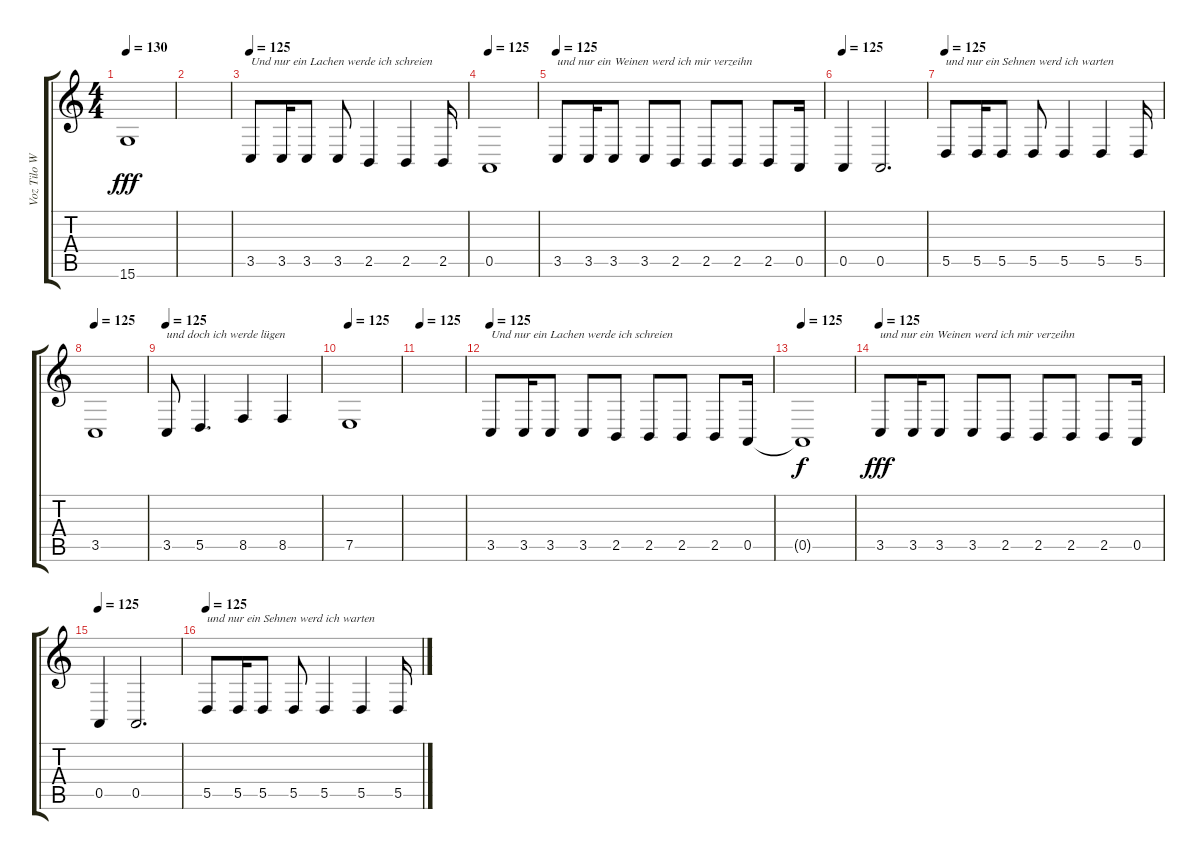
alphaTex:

\track ("Voz Tilo Wolf" "Voz Tilo W") {instrument stringensemble1}
\staff {score tabs}
\tuning (E4 B3 G3 D3 A2 E2) {hide}
\ts (4 4)
\tempo 130
\clef g2
\ks c
15.6{t}.1{dy fff} |
|
\tempo 125
3.5.8{txt "Und nur ein Lachen werde ich schreien "} 3.5.16 3.5.8 3.5.8 2.5.4 2.5.4 2.5.16 |
\tempo 125
0.5.1 |
\tempo 125
3.5.8{txt "und nur ein Weinen werd ich mir verzeihn"} 3.5.16 3.5.8 3.5.8 2.5.8 2.5.8 2.5.8 2.5.8 0.5.16 |
\tempo 125
0.5.4 0.5.2{d} |
\tempo 125
5.5.8{txt "und nur ein Sehnen werd ich warten "} 5.5.16 5.5.8 5.5.8 5.5.4 5.5.4 5.5.16 |
\tempo 125
3.5.1 |
\tempo 125
3.5.8{txt "und doch ich werde lügen "} 5.5.4{d} 8.5.4 8.5.4 |
\tempo 125
7.5.1 |
\tempo 125
|
\tempo 125
3.5.8{txt "Und nur ein Lachen werde ich schreien "} 3.5.16 3.5.8 3.5.8 2.5.8 2.5.8 2.5.8 2.5.8 0.5.16 |
\tempo 125
0.5{t}.1{dy f} |
\tempo 125
3.5.8{txt "und nur ein Weinen werd ich mir verzeihn" dy fff} 3.5.16 3.5.8 3.5.8 2.5.8 2.5.8 2.5.8 2.5.8 0.5.16 |
\tempo 125
0.5.4 0.5.2{d} |
\tempo 125
5.5.8{txt "und nur ein Sehnen werd ich warten "} 5.5.16 5.5.8 5.5.8 5.5.4 5.5.4 5.5.16
